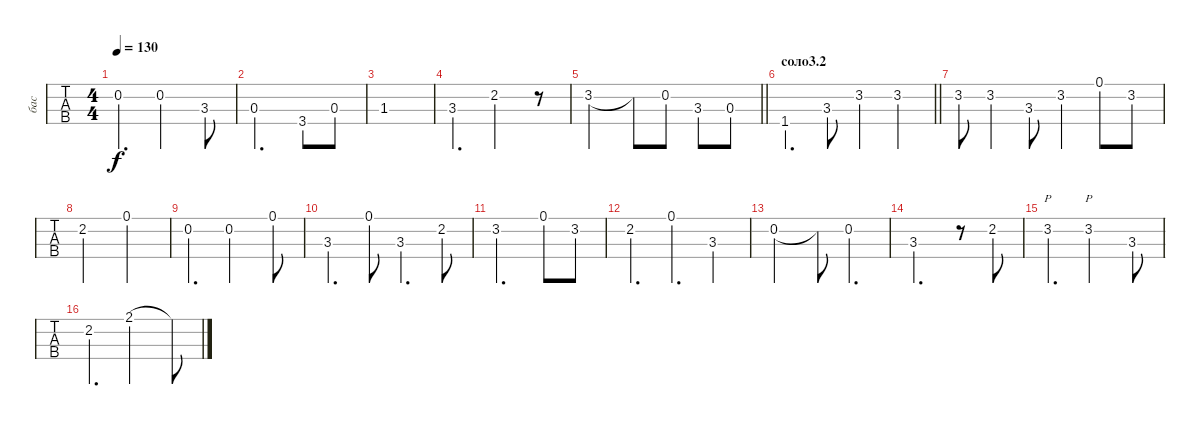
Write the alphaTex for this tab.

\track ("бас" "бас") {instrument electricbassfinger}
\staff {tabs}
\tuning (G2 D2 A1 E1) {hide}
\ts (4 4)
\tempo 130
\clef f4
\ks c
0.2.4{d dy f} 0.2.2 3.3.8 |
0.3.2{d} 3.4.8 0.3.8 |
1.3.1 |
3.3.4{d} 2.2.2 r.8 |
\barLineRight lightlight
3.2.2 3.2{t}.8 0.2.8 3.3.8 0.3.8 |
\section ("" "соло3.2")
\barLineRight lightlight
1.4.4{d} 3.3.8 3.2.4 3.2.4 |
3.2.8 3.2.4 3.3.8 3.2.4 0.1.8 3.2.8 |
2.2.2 0.1.2 |
0.2.4{d} 0.2.2 0.1.8 |
3.3.4{d} 0.1.8 3.3.4{d} 2.2.8 |
3.2.2{d} 0.1.8 3.2.8 |
2.2.4{d} 0.1.4{d} 3.3.4 |
0.2.2 0.2{t}.8 0.2.4{d} |
3.3.2{d} r.8 2.2.8 |
3.2.4{p d} 3.2.2{p} 3.3.8 |
2.2.4{d} 2.1.2 2.1{t}.8
